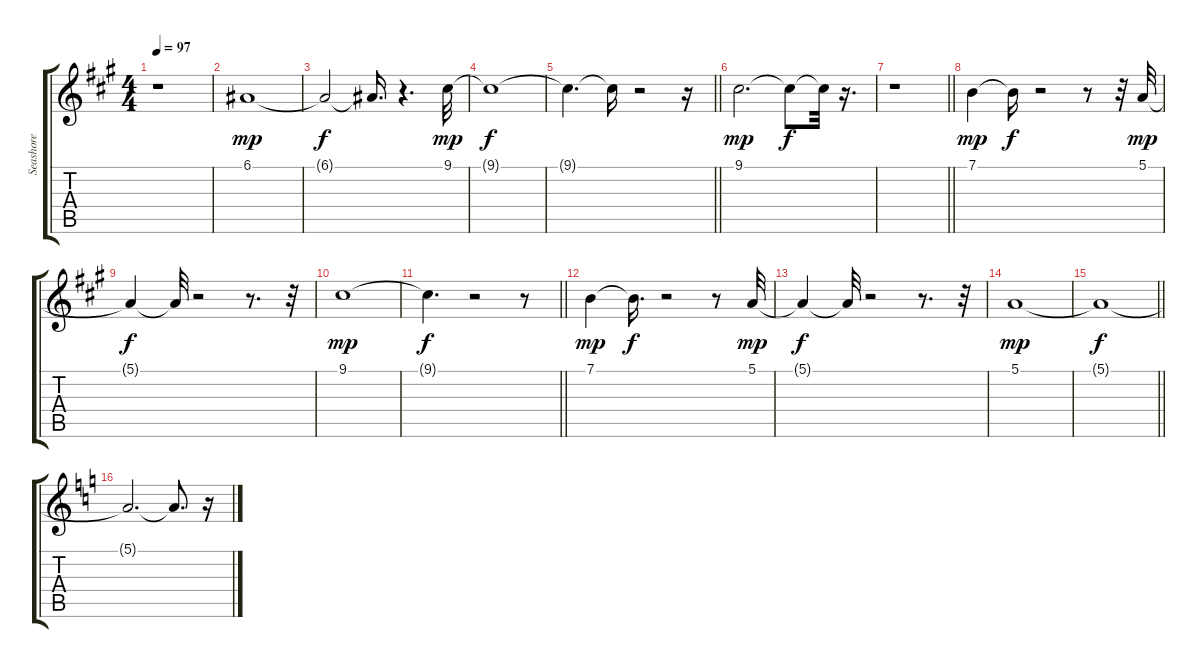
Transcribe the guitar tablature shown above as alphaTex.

\track ("Seashore" "Seashore") {instrument seashore}
\staff {score tabs}
\tuning (E4 B3 G3 D3 A2 E2) {hide}
\ts (4 4)
\tempo 97
\clef g2
\ks a
r.1{dy f} |
6.1.1{dy mp} |
6.1{t}.2{dy f} 6.1{t}.16{d} r.4{d} 9.1.32{dy mp} |
9.1{t}.1{dy f} |
\barLineRight lightlight
9.1{t}.4{d} 9.1{t}.16 r.2 r.16 |
9.1.2{d dy mp} 9.1{t}.8{dy f} 9.1{t}.32 r.16{d} |
\barLineRight lightlight
r.1 |
7.1.4{dy mp} 7.1{t}.16{dy f} r.2 r.8 r.32 5.1.32{dy mp} |
5.1{t}.4{dy f} 5.1{t}.32 r.2 r.8{d} r.32 |
9.1.1{dy mp} |
\barLineRight lightlight
9.1{t}.4{d dy f} r.2 r.8 |
7.1.4{dy mp} 7.1{t}.16{d dy f} r.2 r.8 5.1.32{dy mp} |
5.1{t}.4{dy f} 5.1{t}.32 r.2 r.8{d} r.32 |
5.1.1{dy mp} |
\barLineRight lightlight
5.1{t}.1{dy f} |
\ks c
5.1{t}.2{d} 5.1{t}.8{d} r.16
